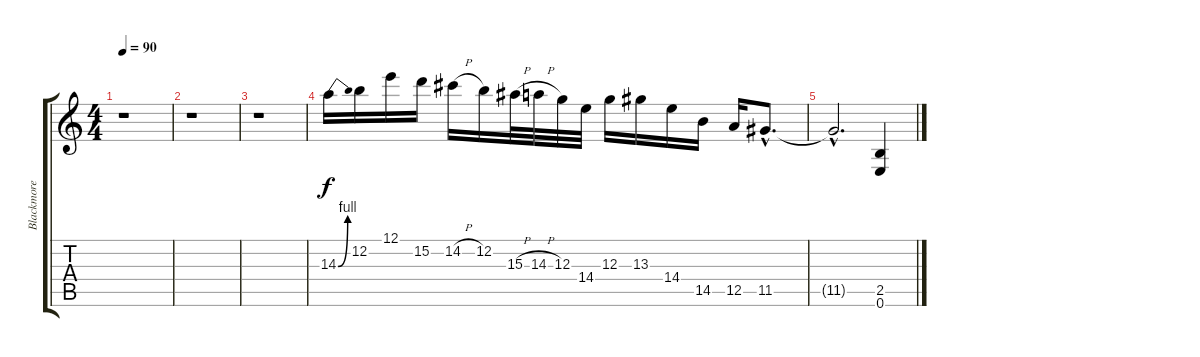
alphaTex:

\track ("Blackmore solo" "Blackmore ") {instrument overdrivenguitar}
\staff {score tabs}
\tuning (E4 B3 G3 D3 A2 E2) {hide}
\ts (4 4)
\tempo 90
\clef g2
\ks c
r.1{dy f} |
r.1 |
r.1 |
14.3{be (bend 0 0 60 4)}.16 12.2.16 12.1.16 15.2.16 14.2{h}.16 12.2.16 15.3{h}.32 14.3{h}.32 12.3.32 14.4.32 12.3.16 13.3.16 14.4.16 14.5.16 12.5.16 11.5{hac}.8{d} |
11.5{hac t}.2{d} (2.5 0.6).4
